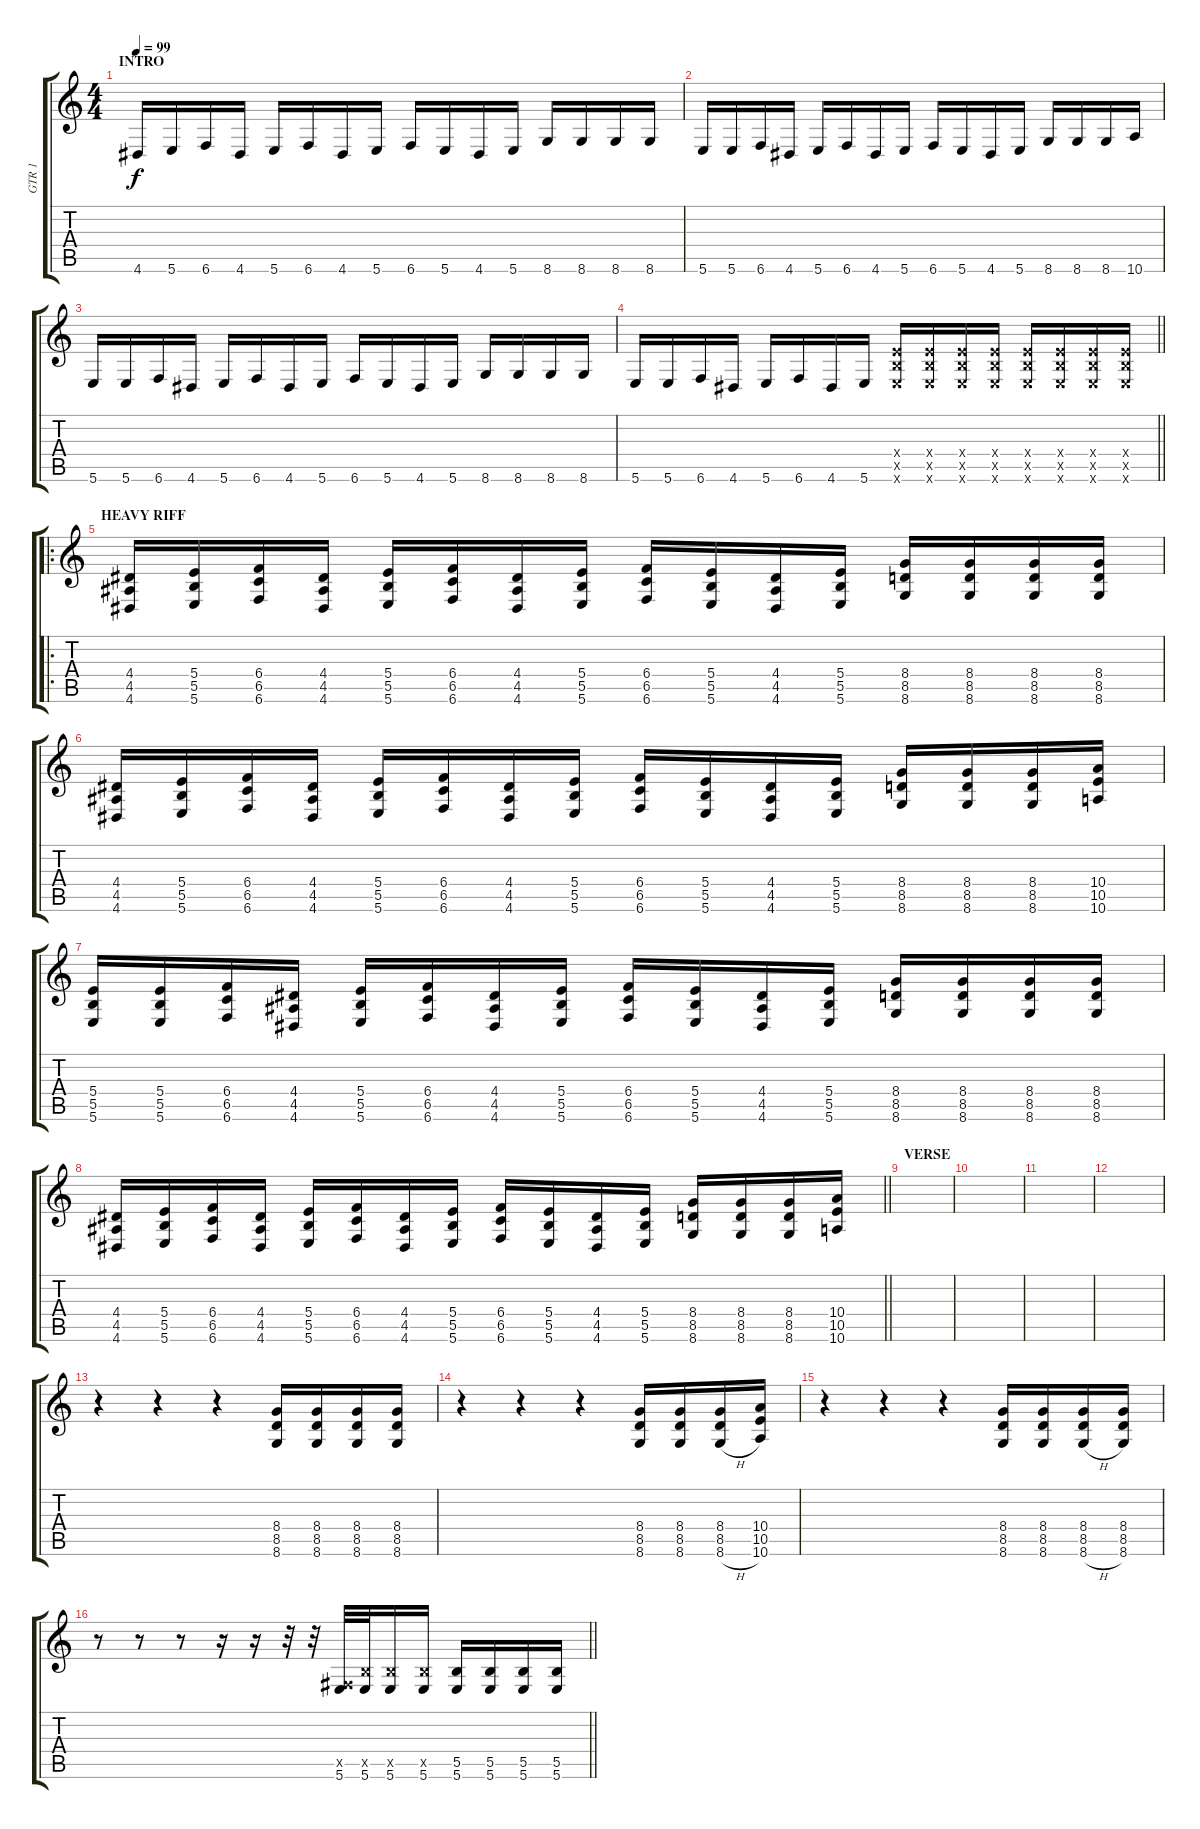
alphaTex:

\track ("GTR 1" "GTR 1") {instrument distortionguitar}
\staff {score tabs}
\tuning (Db4 Ab3 E3 B2 Gb2 B1) {hide}
\ts (4 4)
\section ("" "INTRO")
\tempo 99
\clef g2
\ks c
4.6.16{dy f instrument distortionguitar} 5.6.16 6.6.16 4.6.16 5.6.16 6.6.16 4.6.16 5.6.16 6.6.16 5.6.16 4.6.16 5.6.16 8.6.16 8.6.16 8.6.16 8.6.16 |
5.6.16 5.6.16 6.6.16 4.6.16 5.6.16 6.6.16 4.6.16 5.6.16 6.6.16 5.6.16 4.6.16 5.6.16 8.6.16 8.6.16 8.6.16 10.6.16 |
5.6.16 5.6.16 6.6.16 4.6.16 5.6.16 6.6.16 4.6.16 5.6.16 6.6.16 5.6.16 4.6.16 5.6.16 8.6.16 8.6.16 8.6.16 8.6.16 |
\barLineRight lightlight
5.6.16 5.6.16 6.6.16 4.6.16 5.6.16 6.6.16 4.6.16 5.6.16 (5.4{x} 5.5{x} 5.6{x}).16 (5.4{x} 5.5{x} 5.6{x}).16 (5.4{x} 5.5{x} 5.6{x}).16 (5.4{x} 5.5{x} 5.6{x}).16 (5.4{x} 5.5{x} 5.6{x}).16 (5.4{x} 5.5{x} 5.6{x}).16 (5.4{x} 5.5{x} 5.6{x}).16 (5.4{x} 5.5{x} 5.6{x}).16 |
\ro
\section ("" "HEAVY RIFF")
(4.4 4.5 4.6).16 (5.4 5.5 5.6).16 (6.4 6.5 6.6).16 (4.4 4.5 4.6).16 (5.4 5.5 5.6).16 (6.4 6.5 6.6).16 (4.4 4.5 4.6).16 (5.4 5.5 5.6).16 (6.4 6.5 6.6).16 (5.4 5.5 5.6).16 (4.4 4.5 4.6).16 (5.4 5.5 5.6).16 (8.4 8.5 8.6).16 (8.4 8.5 8.6).16 (8.4 8.5 8.6).16 (8.4 8.5 8.6).16 |
(4.4 4.5 4.6).16 (5.4 5.5 5.6).16 (6.4 6.5 6.6).16 (4.4 4.5 4.6).16 (5.4 5.5 5.6).16 (6.4 6.5 6.6).16 (4.4 4.5 4.6).16 (5.4 5.5 5.6).16 (6.4 6.5 6.6).16 (5.4 5.5 5.6).16 (4.4 4.5 4.6).16 (5.4 5.5 5.6).16 (8.4 8.5 8.6).16 (8.4 8.5 8.6).16 (8.4 8.5 8.6).16 (10.4 10.5 10.6).16 |
(5.4 5.5 5.6).16 (5.4 5.5 5.6).16 (6.4 6.5 6.6).16 (4.4 4.5 4.6).16 (5.4 5.5 5.6).16 (6.4 6.5 6.6).16 (4.4 4.5 4.6).16 (5.4 5.5 5.6).16 (6.4 6.5 6.6).16 (5.4 5.5 5.6).16 (4.4 4.5 4.6).16 (5.4 5.5 5.6).16 (8.4 8.5 8.6).16 (8.4 8.5 8.6).16 (8.4 8.5 8.6).16 (8.4 8.5 8.6).16 |
\barLineRight lightlight
(4.4 4.5 4.6).16 (5.4 5.5 5.6).16 (6.4 6.5 6.6).16 (4.4 4.5 4.6).16 (5.4 5.5 5.6).16 (6.4 6.5 6.6).16 (4.4 4.5 4.6).16 (5.4 5.5 5.6).16 (6.4 6.5 6.6).16 (5.4 5.5 5.6).16 (4.4 4.5 4.6).16 (5.4 5.5 5.6).16 (8.4 8.5 8.6).16 (8.4 8.5 8.6).16 (8.4 8.5 8.6).16 (10.4 10.5 10.6).16 |
\section ("" "VERSE")
|
|
|
|
r.4 r.4 r.4 (8.4 8.5 8.6).16 (8.4 8.5 8.6).16 (8.4 8.5 8.6).16 (8.4 8.5 8.6).16 |
r.4 r.4 r.4 (8.4 8.5 8.6).16 (8.4 8.5 8.6).16 (8.4 8.5 8.6{h}).16 (10.4 10.5 10.6).16 |
r.4 r.4 r.4 (8.4 8.5 8.6).16 (8.4 8.5 8.6).16 (8.4 8.5 8.6{h}).16 (8.4 8.5 8.6).16 |
\barLineRight lightlight
r.8 r.8 r.8 r.16 r.16 r.32 r.32 (0.5{x} 5.6).32 (5.5{x} 5.6).32 (5.5{x} 5.6).16 (5.5{x} 5.6).16 (5.5 5.6).16 (5.5 5.6).16 (5.5 5.6).16 (5.5 5.6).16
